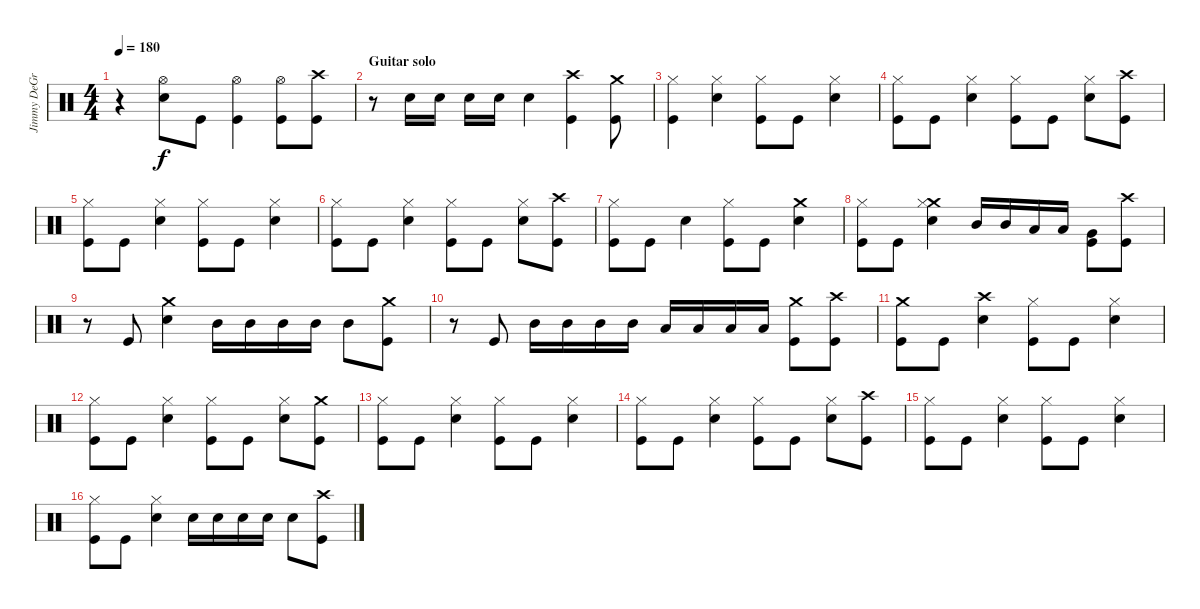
\track ("Jimmy DeGrasso" "Jimmy DeGr") {instrument percussion}
\staff {score}
\articulation defaults
\ts (4 4)
\tempo 180
\clef neutral
\ks c
r.4{dy f} ("Hi-Hat (open)" "Snare (hit) 2").8 "Kick (hit)".8 ("Hi-Hat (open)" "Kick (hit)").4 ("Hi-Hat (open)" "Kick (hit)").8 ("Crash high (hit)" "Kick (hit)").8 |
\section ("" "Guitar solo")
r.8 "Snare (hit) 2".16 "Snare (hit) 2".16 "Snare (hit) 2".16 "Snare (hit) 2".16 "Snare (hit) 2".4 ("Crash high (hit)" "Kick (hit)").4 ("Crash medium (hit)" "Kick (hit)").8 |
("Hi-Hat (closed)" "Kick (hit)").4 ("Hi-Hat (closed)" "Snare (hit) 2").4 ("Hi-Hat (closed)" "Kick (hit)").8 "Kick (hit)".8 ("Hi-Hat (closed)" "Snare (hit) 2").4 |
("Hi-Hat (closed)" "Kick (hit)").8 "Kick (hit)".8 ("Hi-Hat (closed)" "Snare (hit) 2").4 ("Hi-Hat (closed)" "Kick (hit)").8 "Kick (hit)".8 ("Hi-Hat (closed)" "Snare (hit) 2").8 ("Crash high (hit)" "Kick (hit)").8 |
("Hi-Hat (closed)" "Kick (hit)").8 "Kick (hit)".8 ("Hi-Hat (closed)" "Snare (hit) 2").4 ("Hi-Hat (closed)" "Kick (hit)").8 "Kick (hit)".8 ("Hi-Hat (closed)" "Snare (hit) 2").4 |
("Hi-Hat (closed)" "Kick (hit)").8 "Kick (hit)".8 ("Hi-Hat (closed)" "Snare (hit) 2").4 ("Hi-Hat (closed)" "Kick (hit)").8 "Kick (hit)".8 ("Hi-Hat (closed)" "Snare (hit) 2").8 ("Crash high (hit)" "Kick (hit)").8 |
("Hi-Hat (closed)" "Kick (hit)").8 "Kick (hit)".8 "Snare (hit) 2".4 ("Hi-Hat (closed)" "Kick (hit)").8 "Kick (hit)".8 ("Crash medium (hit)" "Snare (hit) 2").4 |
("Hi-Hat (closed)" "Kick (hit)").8 "Kick (hit)".8 ("Crash medium (hit)" "Hi-Hat (closed)" "Snare (hit) 2").4 "Mid Tom (hit)".16 "Mid Tom (hit)".16 "Low Tom (hit)".16 "Low Tom (hit)".16 ("Very Low Tom (hit)" "Kick (hit)").8 ("Crash high (hit)" "Kick (hit)").8 |
r.8 "Kick (hit)".8 ("Crash medium (hit)" "Snare (hit) 2").4 "Mid Tom (hit)".16 "Mid Tom (hit)".16 "Mid Tom (hit)".16 "Mid Tom (hit)".16 "Mid Tom (hit)".8 ("Crash medium (hit)" "Kick (hit)").8 |
r.8 "Kick (hit)".8 "Mid Tom (hit)".16 "Mid Tom (hit)".16 "Mid Tom (hit)".16 "Mid Tom (hit)".16 "Low Tom (hit)".16 "Low Tom (hit)".16 "Low Tom (hit)".16 "Low Tom (hit)".16 ("Crash medium (hit)" "Kick (hit)").8 ("Crash high (hit)" "Kick (hit)").8 |
("Crash medium (hit)" "Kick (hit)").8 "Kick (hit)".8 ("Crash high (hit)" "Snare (hit) 2").4 ("Hi-Hat (closed)" "Kick (hit)").8 "Kick (hit)".8 ("Hi-Hat (closed)" "Snare (hit) 2").4 |
("Hi-Hat (closed)" "Kick (hit)").8 "Kick (hit)".8 ("Hi-Hat (closed)" "Snare (hit) 2").4 ("Hi-Hat (closed)" "Kick (hit)").8 "Kick (hit)".8 ("Hi-Hat (closed)" "Snare (hit) 2").8 ("Crash medium (hit)" "Kick (hit)").8 |
("Hi-Hat (closed)" "Kick (hit)").8 "Kick (hit)".8 ("Hi-Hat (closed)" "Snare (hit) 2").4 ("Hi-Hat (closed)" "Kick (hit)").8 "Kick (hit)".8 ("Hi-Hat (closed)" "Snare (hit) 2").4 |
("Hi-Hat (closed)" "Kick (hit)").8 "Kick (hit)".8 ("Hi-Hat (closed)" "Snare (hit) 2").4 ("Hi-Hat (closed)" "Kick (hit)").8 "Kick (hit)".8 ("Hi-Hat (closed)" "Snare (hit) 2").8 ("Crash high (hit)" "Kick (hit)").8 |
("Hi-Hat (closed)" "Kick (hit)").8 "Kick (hit)".8 ("Hi-Hat (closed)" "Snare (hit) 2").4 ("Hi-Hat (closed)" "Kick (hit)").8 "Kick (hit)".8 ("Hi-Hat (closed)" "Snare (hit) 2").4 |
("Hi-Hat (closed)" "Kick (hit)").8 "Kick (hit)".8 ("Hi-Hat (closed)" "Snare (hit) 2").4 "Snare (hit) 2".16 "Snare (hit) 2".16 "Snare (hit) 2".16 "Snare (hit) 2".16 "Snare (hit) 2".8 ("Crash high (hit)" "Kick (hit)").8
